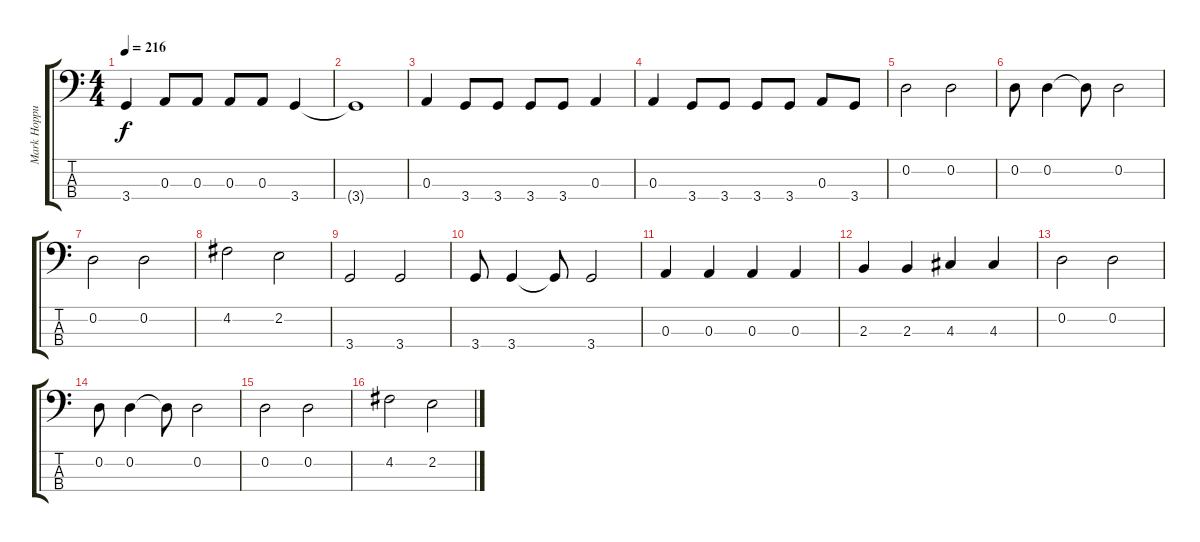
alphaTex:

\track ("Mark Hoppus (Bass)" "Mark Hoppu") {instrument electricbasspick}
\staff {score tabs}
\tuning (G2 D2 A1 E1) {hide}
\ts (4 4)
\tempo 216
\clef f4
\ks c
3.4.4{dy f} 0.3.8 0.3.8 0.3.8 0.3.8 3.4.4 |
3.4{t}.1 |
0.3.4 3.4.8 3.4.8 3.4.8 3.4.8 0.3.4 |
0.3.4 3.4.8 3.4.8 3.4.8 3.4.8 0.3.8 3.4.8 |
0.2.2 0.2.2 |
0.2.8 0.2.4 0.2{t}.8 0.2.2 |
0.2.2 0.2.2 |
4.2.2 2.2.2 |
3.4.2 3.4.2 |
3.4.8 3.4.4 3.4{t}.8 3.4.2 |
0.3.4 0.3.4 0.3.4 0.3.4 |
2.3.4 2.3.4 4.3.4 4.3.4 |
0.2.2 0.2.2 |
0.2.8 0.2.4 0.2{t}.8 0.2.2 |
0.2.2 0.2.2 |
4.2.2 2.2.2
